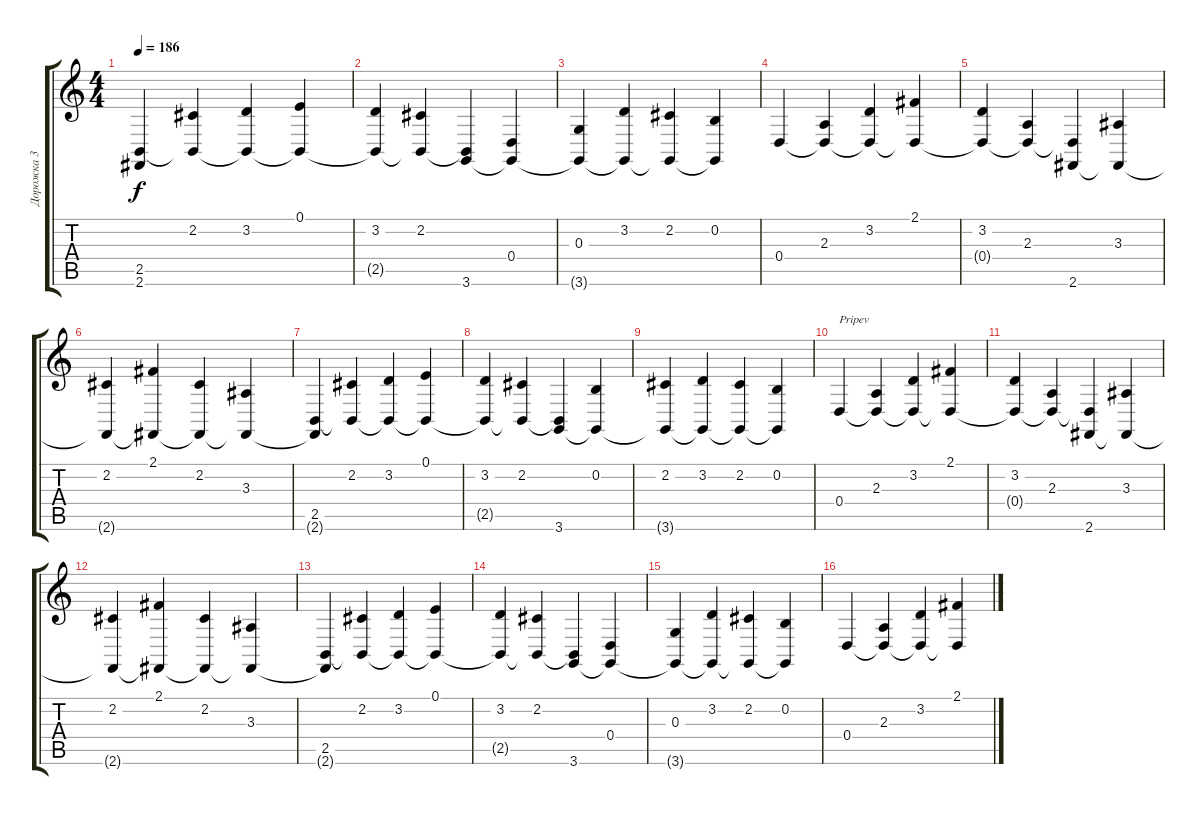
\track ("Дорожка 3" "Дорожка 3") {instrument electricgrandpiano}
\staff {score tabs}
\tuning (E4 B3 G3 D3 A2 E2) {hide}
\ts (4 4)
\tempo 186
\clef g2
\ks c
(2.5 2.6{t}).4{dy f} (2.2 2.5{t}).4 (3.2 2.5{t}).4 (0.1 2.5{t}).4 |
(3.2 2.5{t}).4 (2.2 2.5{t}).4 (2.5{t} 3.6).4 (0.4 3.6{t}).4 |
(0.3 3.6{t}).4 (3.2 3.6{t}).4 (2.2 3.6{t}).4 (0.2 3.6{t}).4 |
0.4.4 (2.3 0.4{t}).4 (3.2 0.4{t}).4 (2.1 0.4{t}).4 |
(3.2 0.4{t}).4 (2.3 0.4{t}).4 (0.4{t} 2.6).4 (3.3 2.6{t}).4 |
(2.2 2.6{t}).4 (2.1 2.6{t}).4 (2.2 2.6{t}).4 (3.3 2.6{t}).4 |
(2.5 2.6{t}).4 (2.2 2.5{t}).4 (3.2 2.5{t}).4 (0.1 2.5{t}).4 |
(3.2 2.5{t}).4 (2.2 2.5{t}).4 (2.5{t} 3.6).4 (0.2 3.6{t}).4 |
(2.2 3.6{t}).4 (3.2 3.6{t}).4 (2.2 3.6{t}).4 (0.2 3.6{t}).4 |
0.4.4{txt "Pripev"} (2.3 0.4{t}).4 (3.2 0.4{t}).4 (2.1 0.4{t}).4 |
(3.2 0.4{t}).4 (2.3 0.4{t}).4 (0.4{t} 2.6).4 (3.3 2.6{t}).4 |
(2.2 2.6{t}).4 (2.1 2.6{t}).4 (2.2 2.6{t}).4 (3.3 2.6{t}).4 |
(2.5 2.6{t}).4 (2.2 2.5{t}).4 (3.2 2.5{t}).4 (0.1 2.5{t}).4 |
(3.2 2.5{t}).4 (2.2 2.5{t}).4 (2.5{t} 3.6).4 (0.4 3.6{t}).4 |
(0.3 3.6{t}).4 (3.2 3.6{t}).4 (2.2 3.6{t}).4 (0.2 3.6{t}).4 |
0.4.4 (2.3 0.4{t}).4 (3.2 0.4{t}).4 (2.1 0.4{t}).4
